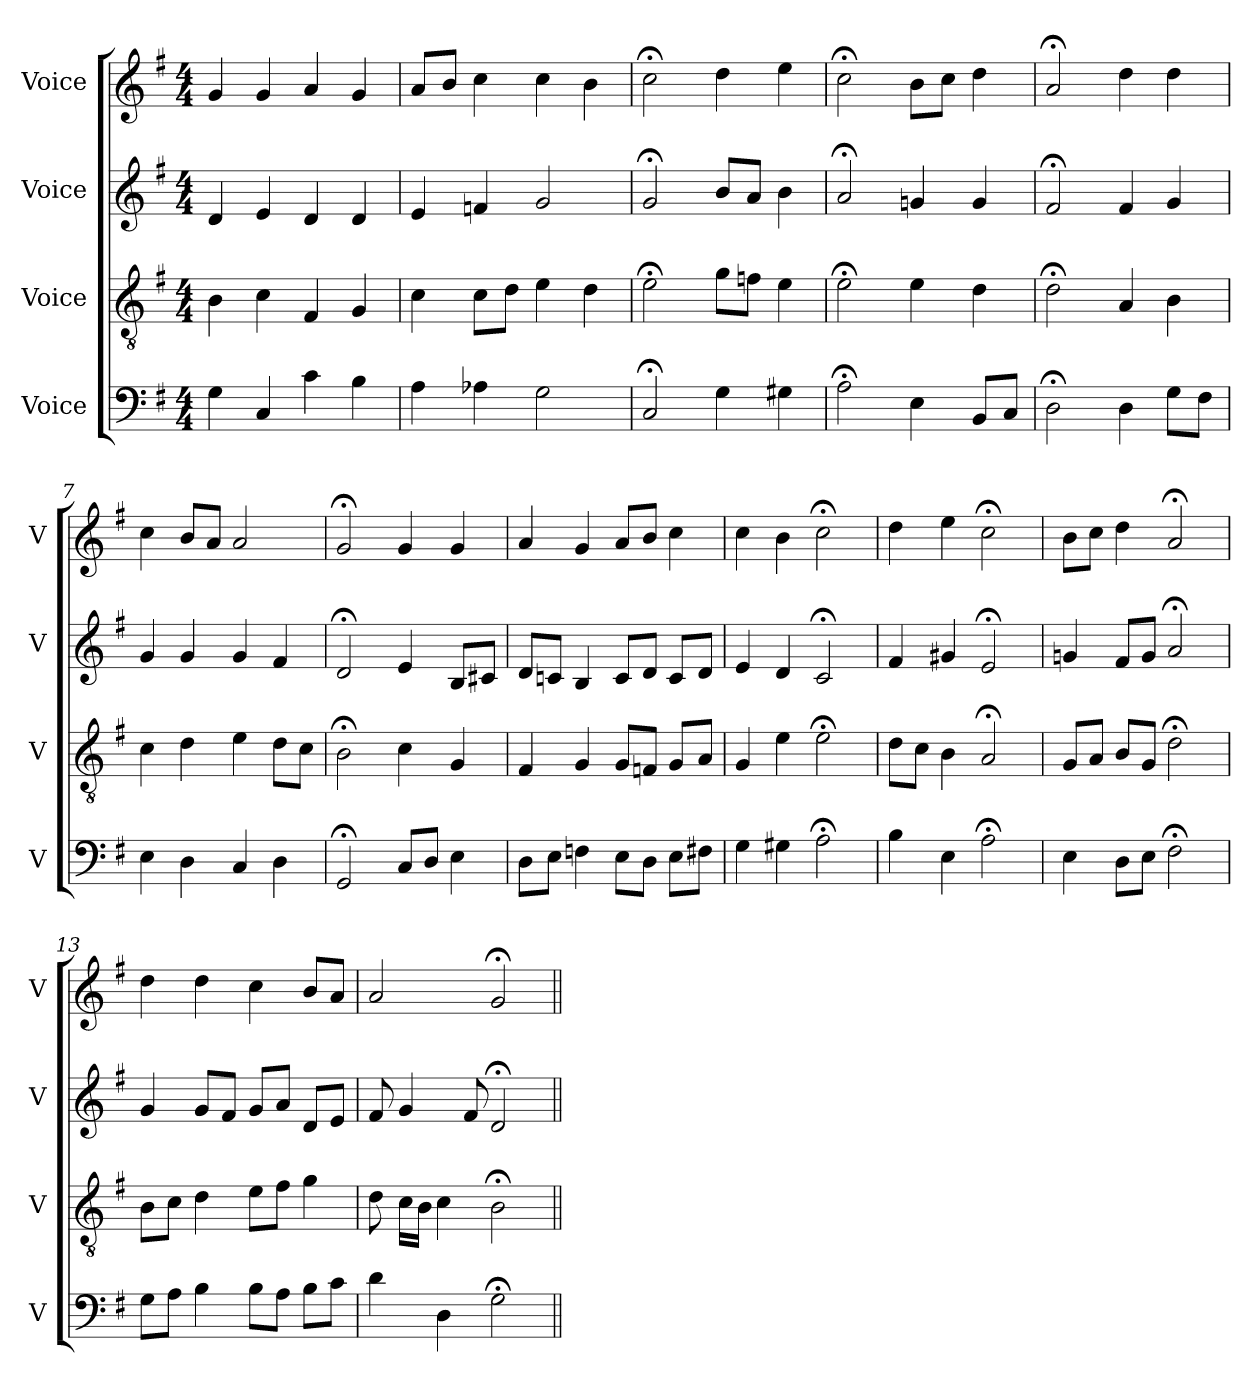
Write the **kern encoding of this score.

**kern	**kern	**kern	**kern
*part4	*part3	*part2	*part1
*staff4	*staff3	*staff2	*staff1
*I"Voice	*I"Voice	*I"Voice	*I"Voice
*I'V	*I'V	*I'V	*I'V
*clefF4	*clefGv2	*clefG2	*clefG2
*k[f#]	*k[f#]	*k[f#]	*k[f#]
*M4/4	*M4/4	*M4/4	*M4/4
=	=	=	=
4G	4B	4d	4g
4C	4c	4e	4g
4c	4F#	4d	4a
4B	4G	4d	4g
=3	=3	=3	=3
4A	4c	4e	8aL
.	.	.	8bJ
4A-X	8cL	4fn	4cc
.	8dJ	.	.
2G	4e	2g	4cc
.	4d	.	4b
=4	=4	=4	=4
2C;<	2e;<	2g;<	2cc;<
4G	8gL	8bL	4dd
.	8fnJ	8aJ	.
4G#X	4e	4b	4ee
=5	=5	=5	=5
2A;<	2e;<	2a;<	2cc;<
4E	4e	4gn	8bL
.	.	.	8ccJ
8BBL	4d	4g	4dd
8CJ	.	.	.
=6	=6	=6	=6
2D;<	2d;<	2f#;<	2a;<
4D	4A	4f#	4dd
8GL	4B	4g	4dd
8F#J	.	.	.
=7	=7	=7	=7
4E	4c	4g	4cc
4D	4d	4g	8bL
.	.	.	8aJ
4C	4e	4g	2a
4D	8dL	4f#	.
.	8cJ	.	.
=8	=8	=8	=8
2GG;<	2B;<	2d;<	2g;<
8CL	4c	4e	4g
8DJ	.	.	.
4E	4G	8BL	4g
.	.	8c#XJ	.
=9	=9	=9	=9
8DL	4F#	8dL	4a
8EJ	.	8cnJ	.
4Fn	4G	4B	4g
8EL	8GL	8cL	8aL
8DJ	8FnJ	8dJ	8bJ
8EL	8GL	8cL	4cc
8F#XJ	8AJ	8dJ	.
=10	=10	=10	=10
4G	4G	4e	4cc
4G#X	4e	4d	4b
2A;<	2e;<	2c;<	2cc;<
=11	=11	=11	=11
4B	8dL	4f#	4dd
.	8cJ	.	.
4E	4B	4g#X	4ee
2A;<	2A;<	2e;<	2cc;<
=12	=12	=12	=12
4E	8GL	4gn	8bL
.	8AJ	.	8ccJ
8DL	8BL	8f#L	4dd
8EJ	8GJ	8gJ	.
2F#;<	2d;<	2a;<	2a;<
=13	=13	=13	=13
8GL	8BL	4g	4dd
8AJ	8cJ	.	.
4B	4d	8gL	4dd
.	.	8f#J	.
8BL	8eL	8gL	4cc
8AJ	8f#J	8aJ	.
8BL	4g	8dL	8bL
8cJ	.	8eJ	8aJ
=14	=14	=14	=14
4d	8d	8f#	2a
.	16cLL	4g	.
.	16BJJ	.	.
4D	4c	.	.
.	.	8f#	.
2G;<	2B;<	2d;<	2g;<
=||	=||	=||	=||
*-	*-	*-	*-
